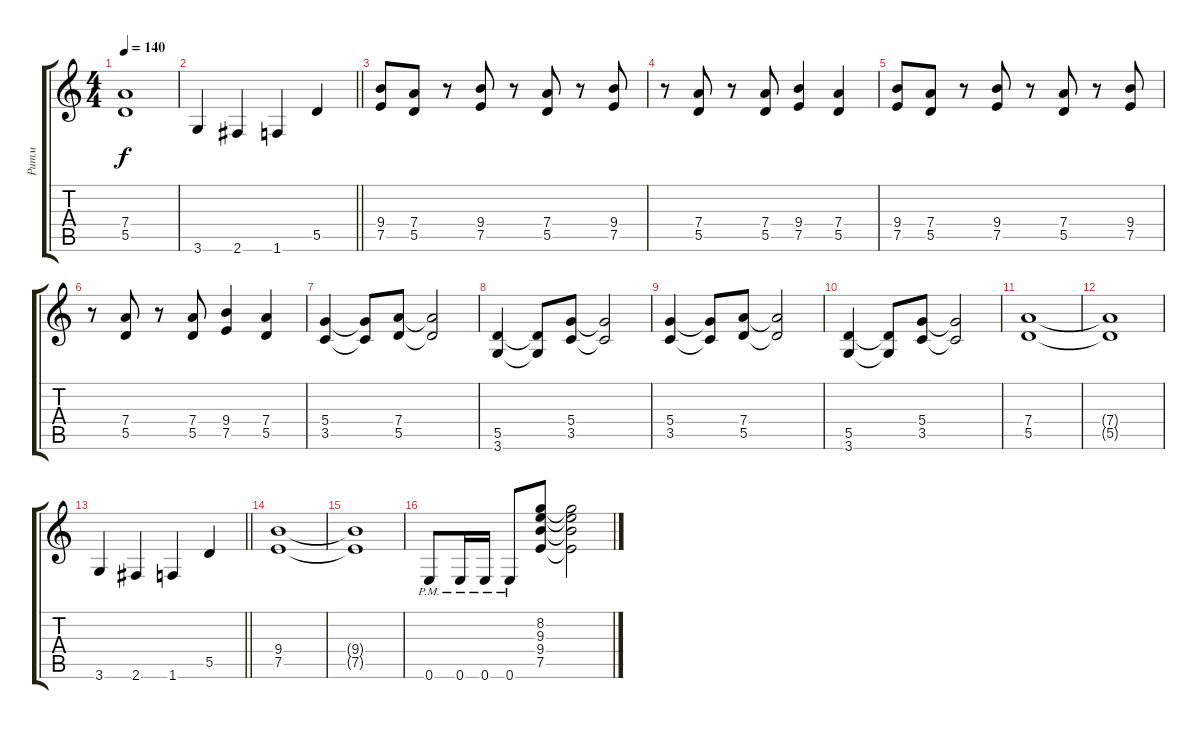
\track ("Ритм" "Ритм") {instrument distortionguitar}
\staff {score tabs}
\tuning (E4 B3 G3 D3 A2 E2) {hide}
\ts (4 4)
\tempo 140
\clef g2
\ks c
(7.4{t} 5.5{t}).1{dy f} |
\barLineRight lightlight
3.6.4 2.6.4 1.6.4 5.5.4 |
(9.4 7.5).8 (7.4 5.5).8 r.8 (9.4 7.5).8 r.8 (7.4 5.5).8 r.8 (9.4 7.5).8 |
r.8 (7.4 5.5).8 r.8 (7.4 5.5).8 (9.4 7.5).4 (7.4 5.5).4 |
(9.4 7.5).8 (7.4 5.5).8 r.8 (9.4 7.5).8 r.8 (7.4 5.5).8 r.8 (9.4 7.5).8 |
r.8 (7.4 5.5).8 r.8 (7.4 5.5).8 (9.4 7.5).4 (7.4 5.5).4 |
(5.4 3.5).4 (5.4{t} 3.5{t}).8 (7.4 5.5).8 (7.4{t} 5.5{t}).2 |
(5.5 3.6).4 (5.5{t} 3.6{t}).8 (5.4 3.5).8 (5.4{t} 3.5{t}).2 |
(5.4 3.5).4 (5.4{t} 3.5{t}).8 (7.4 5.5).8 (7.4{t} 5.5{t}).2 |
(5.5 3.6).4 (5.5{t} 3.6{t}).8 (5.4 3.5).8 (5.4{t} 3.5{t}).2 |
(7.4 5.5).1 |
(7.4{t} 5.5{t}).1 |
\barLineRight lightlight
3.6.4 2.6.4 1.6.4 5.5.4 |
(9.4 7.5).1 |
(9.4{t} 7.5{t}).1 |
0.6{pm}.8 0.6{pm}.16 0.6{pm}.16 0.6{pm}.8 (8.2 9.3 9.4 7.5).8 (8.2{t} 9.3{t} 9.4{t} 7.5{t}).2
